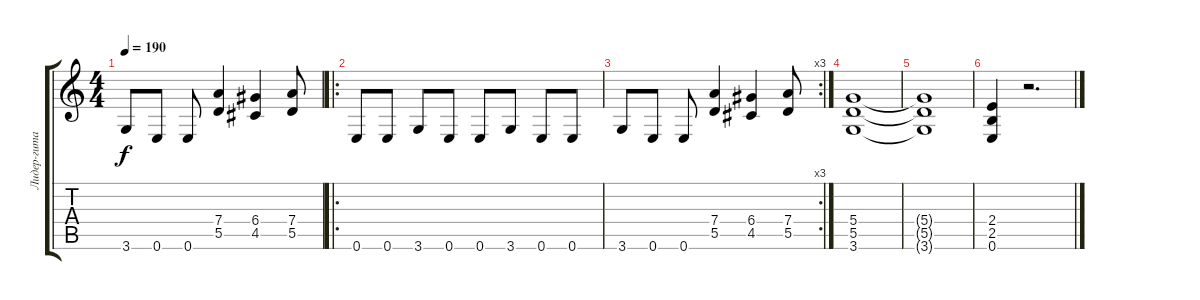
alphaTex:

\track ("Лидер-гитара (Шаграт)" "Лидер-гита") {instrument distortionguitar}
\staff {score tabs}
\tuning (E4 B3 G3 D3 A2 E2) {hide}
\ts (4 4)
\tempo 190
\clef g2
\ks c
3.6.8{dy f} 0.6.8 0.6.8 (7.4 5.5).4 (6.4 4.5).4 (7.4 5.5).8 |
\ro
0.6.8 0.6.8 3.6.8 0.6.8 0.6.8 3.6.8 0.6.8 0.6.8 |
\rc 3
3.6.8 0.6.8 0.6.8 (7.4 5.5).4 (6.4 4.5).4 (7.4 5.5).8 |
(5.4 5.5 3.6).1 |
(5.4{t} 5.5{t} 3.6{t}).1 |
(2.4 2.5 0.6).4 r.2{d}
